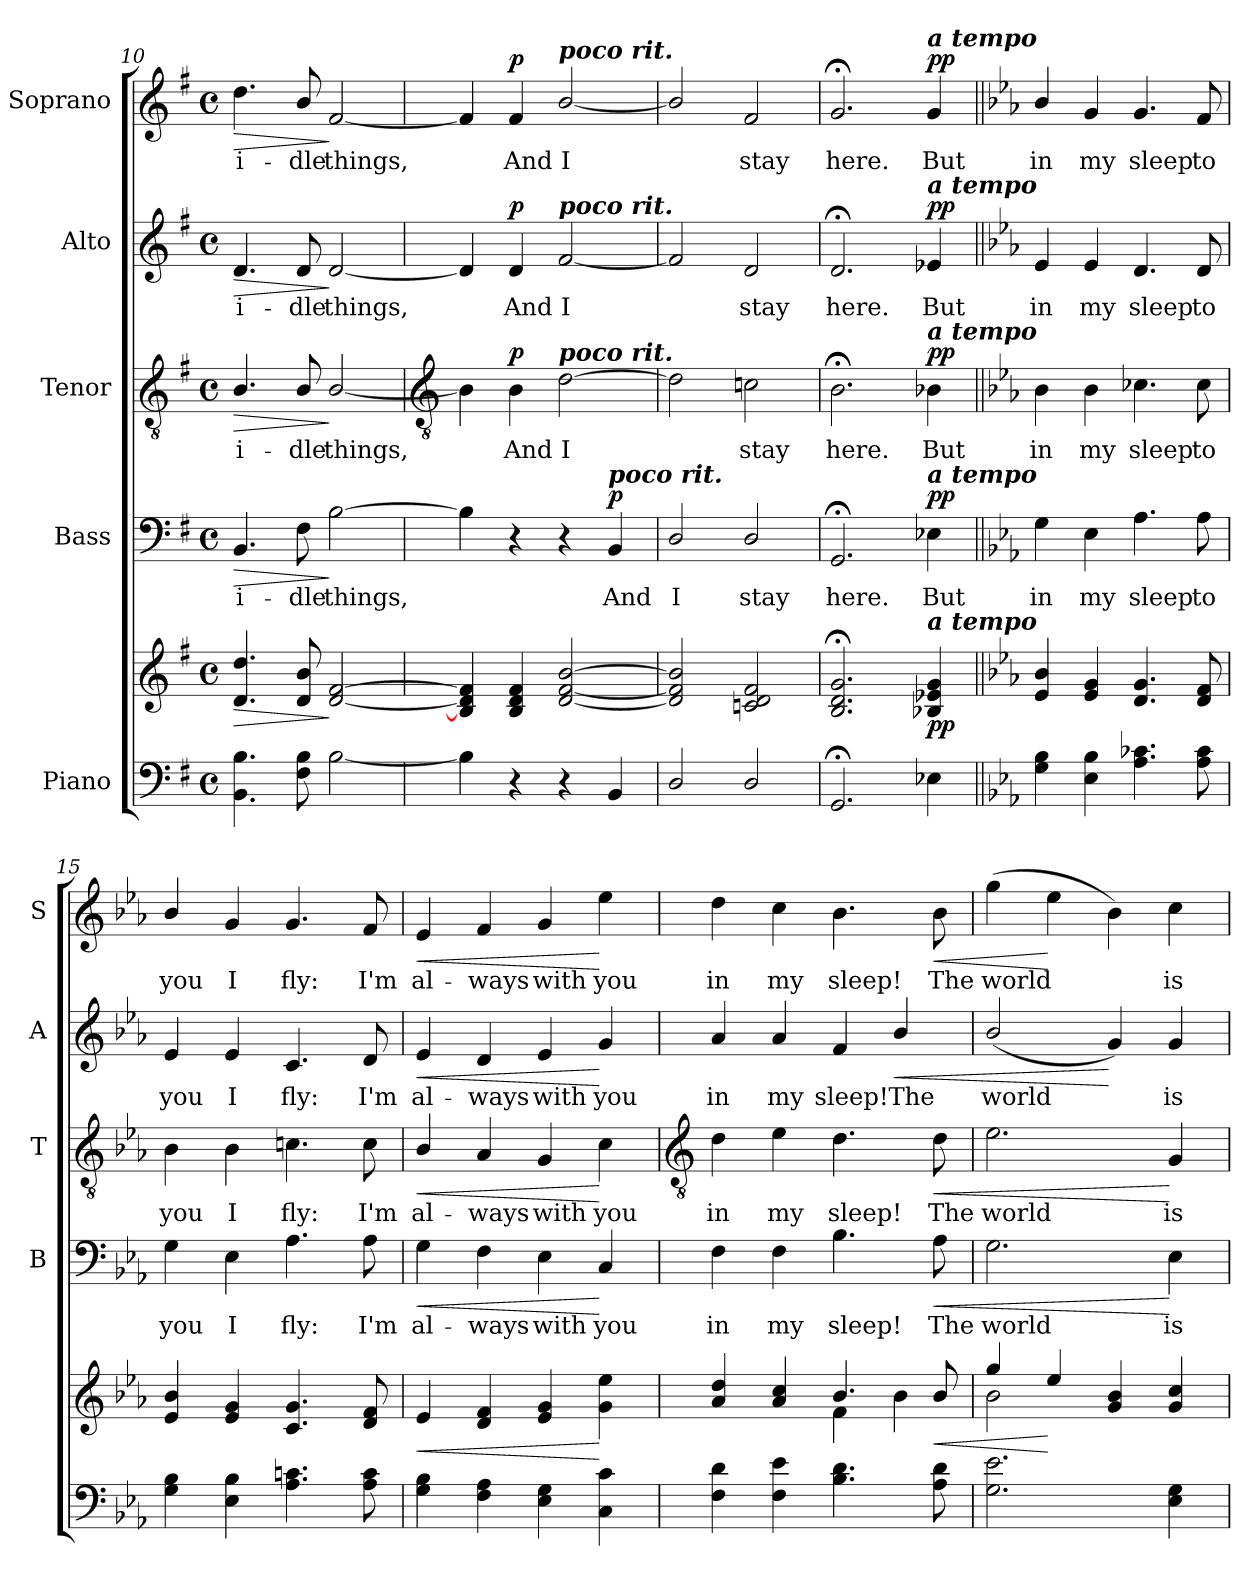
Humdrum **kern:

**kern	**kern	**dynam	**kern	**text	**dynam	**kern	**text	**dynam	**kern	**text	**dynam	**kern	**text	**dynam
*part5	*part5	*part5	*part4	*part4	*part4	*part3	*part3	*part3	*part2	*part2	*part2	*part1	*part1	*part1
*staff6	*staff5	*staff5/6	*staff4	*staff4	*staff4	*staff3	*staff3	*staff3	*staff2	*staff2	*staff2	*staff1	*staff1	*staff1
*I"Piano	*	*	*I"Bass	*	*	*I"Tenor	*	*	*I"Alto	*	*	*I"Soprano	*	*
*	*	*	*I'B	*	*	*I'T	*	*	*I'A	*	*	*I'S	*	*
*clefF4	*clefG2	*	*clefF4	*	*	*clefGv2	*	*	*clefG2	*	*	*clefG2	*	*
*k[f#]	*k[f#]	*	*k[f#]	*	*	*k[f#]	*	*	*k[f#]	*	*	*k[f#]	*	*
*G:	*G:	*	*G:	*	*	*G:	*	*	*G:	*	*	*G:	*	*
*M4/4	*M4/4	*	*M4/4	*	*	*M4/4	*	*	*M4/4	*	*	*M4/4	*	*
*met(c)	*met(c)	*	*met(c)	*	*	*met(c)	*	*	*met(c)	*	*	*met(c)	*	*
=10	=10	=10	=10	=10	=10	=10	=10	=10	=10	=10	=10	=10	=10	=10
*^	*	*	*	*	*	*	*	*	*	*	*	*	*	*
!	!	!	!LO:HP:b	!	!LO:LY:b	!LO:HP:b	!	!LO:LY:b	!LO:HP:b	!	!LO:LY:b	!LO:HP:b	!	!LO:LY:b	!LO:HP:b
1ryy	4.BB\ 4.B\	4.d 4.dd	>	4.BB	i-	>	4.B/	i-	>	4.d	i-	>	4.dd	i-	>
!	!	!	!	!	!LO:LY:b	!	!	!LO:LY:b	!	!	!LO:LY:b	!	!	!LO:LY:b	!
.	8F#\ 8B\	8d 8b	.	8F#	-dle	.	8B/	-dle	.	8d	-dle	.	8b/	-dle	.
!	!	!	!	!	!LO:LY:b	!	!	!LO:LY:b	!	!	!LO:LY:b	!	!	!LO:LY:b	!
.	[2B\	[2d [2f#	]	[2B	things,	]	[2B/	things,	]	[2d	things,	]	[2f#	things,	]
*v	*v	*	*	*	*	*	*	*	*	*	*	*	*	*	*
!!LO:LB:g=z
=11	=11	=11	=11	=11	=11	=11	=11	=11	=11	=11	=11	=11	=11	=11
*	*	*	*	*	*	*clefGv2	*	*	*	*	*	*	*	*
4B]	4B] 4d] 4f#]	.	4B]	.	.	4B]	.	.	4d]	.	.	4f#]	.	.
!	!	!	!	!	!	!	!LO:LY:b	!LO:DY:b	!	!LO:LY:b	!LO:DY:b	!	!LO:LY:b	!LO:DY:b
4r	4B 4d 4f#	.	4r	.	.	4B	And	p	4d	And	p	4f#	And	p
!	!	!	!	!	!	!	!	!	!	!	!	!LO:TX:a:Bi:t=poco rit.	!	!
!	!	!	!	!	!	!	!	!	!LO:TX:a:Bi:t=poco rit.	!	!	!	!	!
!	!	!	!	!	!	!LO:TX:a:Bi:t=poco rit.	!	!	!	!	!	!	!	!
!	!	!	!	!	!	!	!LO:LY:b	!	!	!LO:LY:b	!	!	!LO:LY:b	!
4r	[2d [2f# [2b	.	4r	.	.	[2d	I	.	[2f#	I	.	[2b/	I	.
!	!	!	!LO:TX:a:Bi:t=poco rit.	!	!	!	!	!	!	!	!	!	!	!
!	!	!	!	!LO:LY:b	!LO:DY:b	!	!	!	!	!	!	!	!	!
4BB/	.	.	4BB	And	p	.	.	.	.	.	.	.	.	.
=12	=12	=12	=12	=12	=12	=12	=12	=12	=12	=12	=12	=12	=12	=12
!	!	!	!	!LO:LY:b	!	!	!	!	!	!	!	!	!	!
2D/	2d] 2f#] 2b]	.	2D/	I	.	2d]	.	.	2f#]	.	.	2b/]	.	.
!	!	!	!	!LO:LY:b	!	!	!LO:LY:b	!	!	!LO:LY:b	!	!	!LO:LY:b	!
2D/	2cn 2d 2f#	.	2D/	stay	.	2cn	stay	.	2d	stay	.	2f#	stay	.
=13	=13	=13	=13	=13	=13	=13	=13	=13	=13	=13	=13	=13	=13	=13
!	!	!	!	!LO:LY:b	!	!	!LO:LY:b	!	!	!LO:LY:b	!	!	!LO:LY:b	!
2.GG;</	2.B;< 2.d;< 2.g;<	.	2.GG;<	here.	.	2.B;<	here.	.	2.d;<	here.	.	2.g;<	here.	.
!	!	!	!	!	!	!	!	!	!	!	!	!LO:TX:a:Bi:t=a tempo	!	!
!	!	!	!	!	!	!	!	!	!LO:TX:a:Bi:t=a tempo	!	!	!	!	!
!	!	!	!	!	!	!LO:TX:a:Bi:t=a tempo	!	!	!	!	!	!	!	!
!	!	!	!LO:TX:a:Bi:t=a tempo	!	!	!	!	!	!	!	!	!	!	!
!	!LO:TX:a:Bi:t=a tempo	!	!	!	!	!	!	!	!	!	!	!	!	!
!	!	!LO:DY:b	!	!LO:LY:b	!LO:DY:b	!	!LO:LY:b	!LO:DY:b	!	!LO:LY:b	!LO:DY:b	!	!LO:LY:b	!LO:DY:b
4E-X	4B-X 4e-X 4g	pp	4E-X	But	pp	4B-X	But	pp	4e-X	But	pp	4g	But	pp
=14||	=14||	=14||	=14||	=14||	=14||	=14||	=14||	=14||	=14||	=14||	=14||	=14||	=14||	=14||
*k[b-e-a-]	*k[b-e-a-]	*	*k[b-e-a-]	*	*	*k[b-e-a-]	*	*	*k[b-e-a-]	*	*	*k[b-e-a-]	*	*
*E-:	*E-:	*	*E-:	*	*	*E-:	*	*	*E-:	*	*	*E-:	*	*
!	!	!	!	!LO:LY:b	!	!	!LO:LY:b	!	!	!LO:LY:b	!	!	!LO:LY:b	!
4G 4B-	4e- 4b-	.	4G	in	.	4B-	in	.	4e-	in	.	4b-/	in	.
!	!	!	!	!LO:LY:b	!	!	!LO:LY:b	!	!	!LO:LY:b	!	!	!LO:LY:b	!
4E- 4B-	4e- 4g	.	4E-	my	.	4B-	my	.	4e-	my	.	4g	my	.
!	!	!	!	!LO:LY:b	!	!	!LO:LY:b	!	!	!LO:LY:b	!	!	!LO:LY:b	!
4.A- 4.c-X	4.d 4.g	.	4.A-	sleep	.	4.c-X	sleep	.	4.d	sleep	.	4.g	sleep	.
!	!	!	!	!LO:LY:b	!	!	!LO:LY:b	!	!	!LO:LY:b	!	!	!LO:LY:b	!
8A- 8c-	8d 8f	.	8A-	to	.	8c-	to	.	8d	to	.	8f	to	.
=15	=15	=15	=15	=15	=15	=15	=15	=15	=15	=15	=15	=15	=15	=15
!	!	!	!	!LO:LY:b	!	!	!LO:LY:b	!	!	!LO:LY:b	!	!	!LO:LY:b	!
4G 4B-	4e- 4b-	.	4G	you	.	4B-	you	.	4e-	you	.	4b-/	you	.
!	!	!	!	!LO:LY:b	!	!	!LO:LY:b	!	!	!LO:LY:b	!	!	!LO:LY:b	!
4E- 4B-	4e- 4g	.	4E-	I	.	4B-	I	.	4e-	I	.	4g	I	.
!	!	!	!	!LO:LY:b	!	!	!LO:LY:b	!	!	!LO:LY:b	!	!	!LO:LY:b	!
4.A- 4.cn	4.c 4.g	.	4.A-	fly:	.	4.cn	fly:	.	4.c	fly:	.	4.g	fly:	.
!	!	!	!	!LO:LY:b	!	!	!LO:LY:b	!	!	!LO:LY:b	!	!	!LO:LY:b	!
8A- 8c	8d 8f	.	8A-	I'm	.	8c	I'm	.	8d	I'm	.	8f	I'm	.
=16	=16	=16	=16	=16	=16	=16	=16	=16	=16	=16	=16	=16	=16	=16
!	!	!LO:HP:b	!	!LO:LY:b	!LO:HP:b	!	!LO:LY:b	!LO:HP:b	!	!LO:LY:b	!LO:HP:b	!	!LO:LY:b	!LO:HP:b
4G 4B-	4e-	<	4G	al-	<	4B-/	al-	<	4e-	al-	<	4e-	al-	<
!	!	!	!	!LO:LY:b	!	!	!LO:LY:b	!	!	!LO:LY:b	!	!	!LO:LY:b	!
4F 4A-	4d 4f	.	4F	-ways	.	4A-	-ways	.	4d	-ways	.	4f	-ways	.
!	!	!	!	!LO:LY:b	!	!	!LO:LY:b	!	!	!LO:LY:b	!	!	!LO:LY:b	!
4E- 4G	4e- 4g	.	4E-	with	.	4G	with	.	4e-	with	.	4g	with	.
!	!	!	!	!LO:LY:b	!	!	!LO:LY:b	!	!	!LO:LY:b	!	!	!LO:LY:b	!
4C 4c	4g 4ee-	[	4C	you	[	4c	you	[	4g	you	[	4ee-	you	[
!!LO:LB:g=z
=17	=17	=17	=17	=17	=17	=17	=17	=17	=17	=17	=17	=17	=17	=17
*	*	*	*	*	*	*clefGv2	*	*	*	*	*	*	*	*
*	*^	*	*	*	*	*	*	*	*	*	*	*	*	*
!	!	!	!	!	!LO:LY:b	!	!	!LO:LY:b	!	!	!LO:LY:b	!	!	!LO:LY:b	!
4F 4d	4a-/ 4dd/	2ryy	.	4F	in	.	4d	in	.	4a-	in	.	4dd	in	.
!	!	!	!	!	!LO:LY:b	!	!	!LO:LY:b	!	!	!LO:LY:b	!	!	!LO:LY:b	!
4F 4e-	4a-/ 4cc/	.	.	4F	my	.	4e-	my	.	4a-	my	.	4cc	my	.
!	!	!	!	!	!LO:LY:b	!	!	!LO:LY:b	!	!	!LO:LY:b	!	!	!LO:LY:b	!
4.B- 4.d	4.b-/	4f\	.	4.B-	sleep!	.	4.d	sleep!	.	4f	sleep!	.	4.b-	sleep!	.
!	!	!	!	!	!	!	!	!	!	!	!LO:LY:b	!LO:HP:b	!	!	!
.	.	4b-\	.	.	.	.	.	.	.	4b-/	The	<	.	.	.
!	!	!	!LO:HP:b	!	!LO:LY:b	!LO:HP:b	!	!LO:LY:b	!LO:HP:b	!	!	!	!	!LO:LY:b	!LO:HP:b
8A- 8d	8b-/	.	<	8A-	The	<	8d	The	<	.	.	.	8b-	The	<
=18	=18	=18	=18	=18	=18	=18	=18	=18	=18	=18	=18	=18	=18	=18	=18
!	!	!	!	!	!LO:LY:b	!	!	!LO:LY:b	!	!	!LO:LY:b	!	!	!LO:LY:b	!
2.G 2.e-	4gg/	2b-\	.	2.G	world	.	2.e-	world	.	(<2b-/	world	.	(>4gg	world	.
.	4ee-/	.	[	.	.	.	.	.	.	.	.	.	4ee-	.	[
.	4g/ 4b-/	2ryy	.	.	.	.	.	.	.	4g)	.	[	4b-)	.	.
!	!	!	!	!	!LO:LY:b	!	!	!LO:LY:b	!	!	!LO:LY:b	!	!	!LO:LY:b	!
4E- 4G	4g/ 4cc/	.	.	4E-	is	[	4G	is	[	4g	is	.	4cc	is	.
*	*v	*v	*	*	*	*	*	*	*	*	*	*	*	*	*
=	=	=	=	=	=	=	=	=	=	=	=	=	=	=
*-	*-	*-	*-	*-	*-	*-	*-	*-	*-	*-	*-	*-	*-	*-
